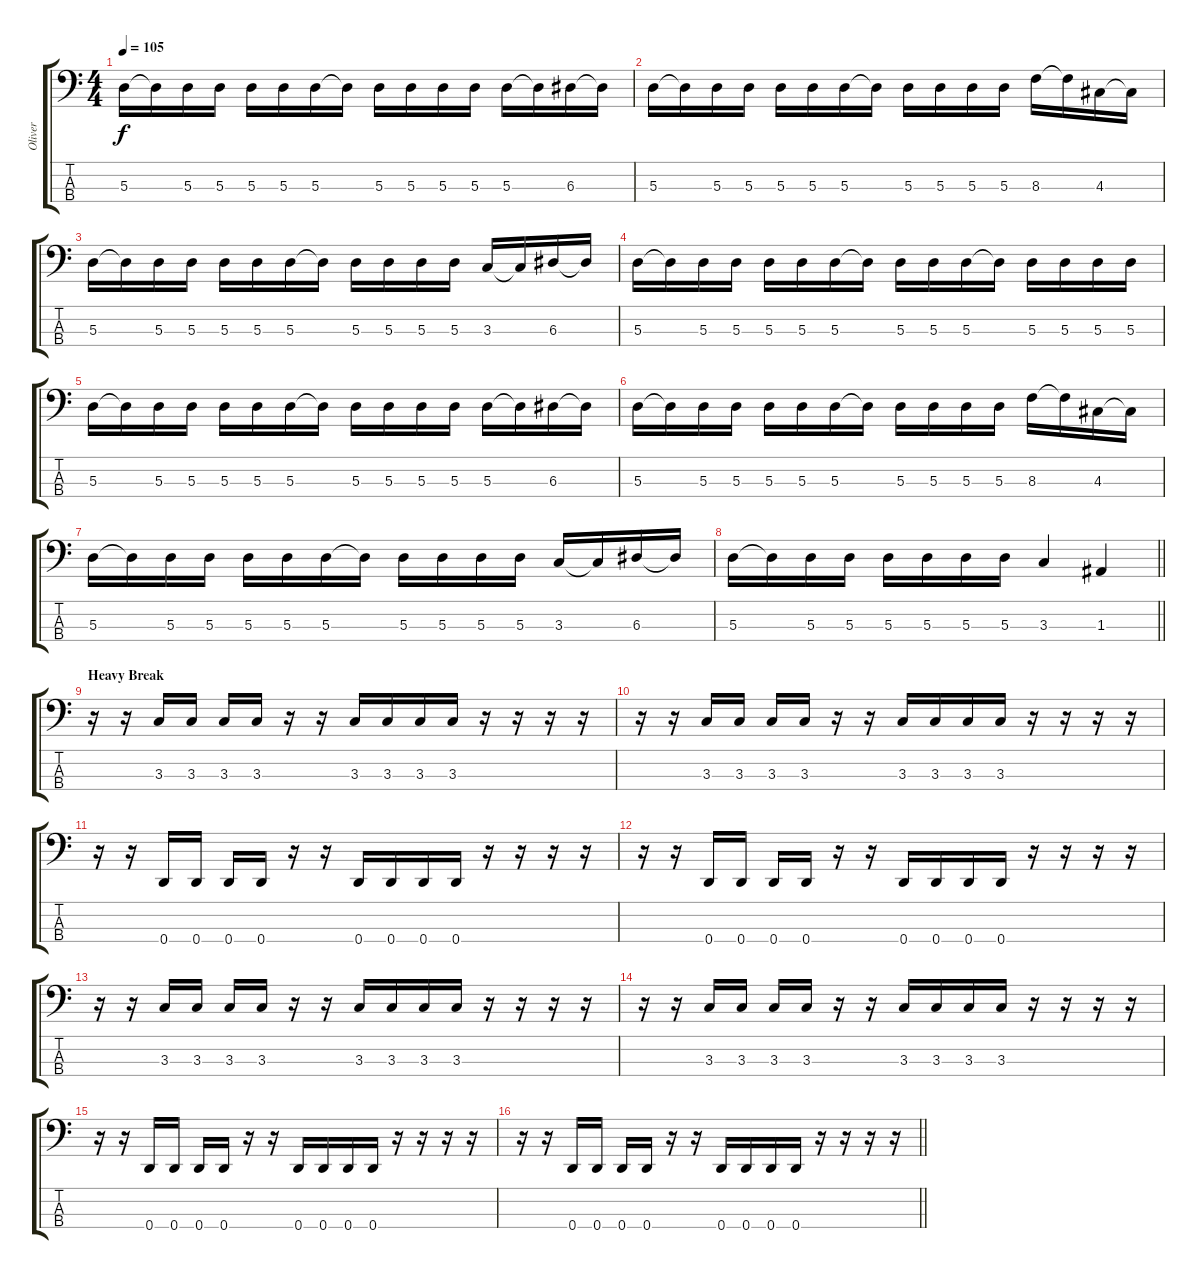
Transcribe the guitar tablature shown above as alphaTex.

\track ("Oliver" "Oliver") {instrument electricbasspick}
\staff {score tabs}
\tuning (G2 D2 A1 D1) {hide}
\ts (4 4)
\tempo 105
\clef f4
\ks c
5.3.16{dy f} 5.3{t}.16 5.3.16 5.3.16 5.3.16 5.3.16 5.3.16 5.3{t}.16 5.3.16 5.3.16 5.3.16 5.3.16 5.3.16 5.3{t}.16 6.3.16 6.3{t}.16 |
5.3.16 5.3{t}.16 5.3.16 5.3.16 5.3.16 5.3.16 5.3.16 5.3{t}.16 5.3.16 5.3.16 5.3.16 5.3.16 8.3.16 8.3{t}.16 4.3.16 4.3{t}.16 |
5.3.16 5.3{t}.16 5.3.16 5.3.16 5.3.16 5.3.16 5.3.16 5.3{t}.16 5.3.16 5.3.16 5.3.16 5.3.16 3.3.16 3.3{t}.16 6.3.16 6.3{t}.16 |
5.3.16 5.3{t}.16 5.3.16 5.3.16 5.3.16 5.3.16 5.3.16 5.3{t}.16 5.3.16 5.3.16 5.3.16 5.3{t}.16 5.3.16 5.3.16 5.3.16 5.3.16 |
5.3.16 5.3{t}.16 5.3.16 5.3.16 5.3.16 5.3.16 5.3.16 5.3{t}.16 5.3.16 5.3.16 5.3.16 5.3.16 5.3.16 5.3{t}.16 6.3.16 6.3{t}.16 |
5.3.16 5.3{t}.16 5.3.16 5.3.16 5.3.16 5.3.16 5.3.16 5.3{t}.16 5.3.16 5.3.16 5.3.16 5.3.16 8.3.16 8.3{t}.16 4.3.16 4.3{t}.16 |
5.3.16 5.3{t}.16 5.3.16 5.3.16 5.3.16 5.3.16 5.3.16 5.3{t}.16 5.3.16 5.3.16 5.3.16 5.3.16 3.3.16 3.3{t}.16 6.3.16 6.3{t}.16 |
\barLineRight lightlight
5.3.16 5.3{t}.16 5.3.16 5.3.16 5.3.16 5.3.16 5.3.16 5.3.16 3.3.4 1.3.4 |
\section ("" "Heavy Break")
r.16 r.16 3.3.16 3.3.16 3.3.16 3.3.16 r.16 r.16 3.3.16 3.3.16 3.3.16 3.3.16 r.16 r.16 r.16 r.16 |
r.16 r.16 3.3.16 3.3.16 3.3.16 3.3.16 r.16 r.16 3.3.16 3.3.16 3.3.16 3.3.16 r.16 r.16 r.16 r.16 |
r.16 r.16 0.4.16 0.4.16 0.4.16 0.4.16 r.16 r.16 0.4.16 0.4.16 0.4.16 0.4.16 r.16 r.16 r.16 r.16 |
r.16 r.16 0.4.16 0.4.16 0.4.16 0.4.16 r.16 r.16 0.4.16 0.4.16 0.4.16 0.4.16 r.16 r.16 r.16 r.16 |
r.16 r.16 3.3.16 3.3.16 3.3.16 3.3.16 r.16 r.16 3.3.16 3.3.16 3.3.16 3.3.16 r.16 r.16 r.16 r.16 |
r.16 r.16 3.3.16 3.3.16 3.3.16 3.3.16 r.16 r.16 3.3.16 3.3.16 3.3.16 3.3.16 r.16 r.16 r.16 r.16 |
r.16 r.16 0.4.16 0.4.16 0.4.16 0.4.16 r.16 r.16 0.4.16 0.4.16 0.4.16 0.4.16 r.16 r.16 r.16 r.16 |
\barLineRight lightlight
r.16 r.16 0.4.16 0.4.16 0.4.16 0.4.16 r.16 r.16 0.4.16 0.4.16 0.4.16 0.4.16 r.16 r.16 r.16 r.16
